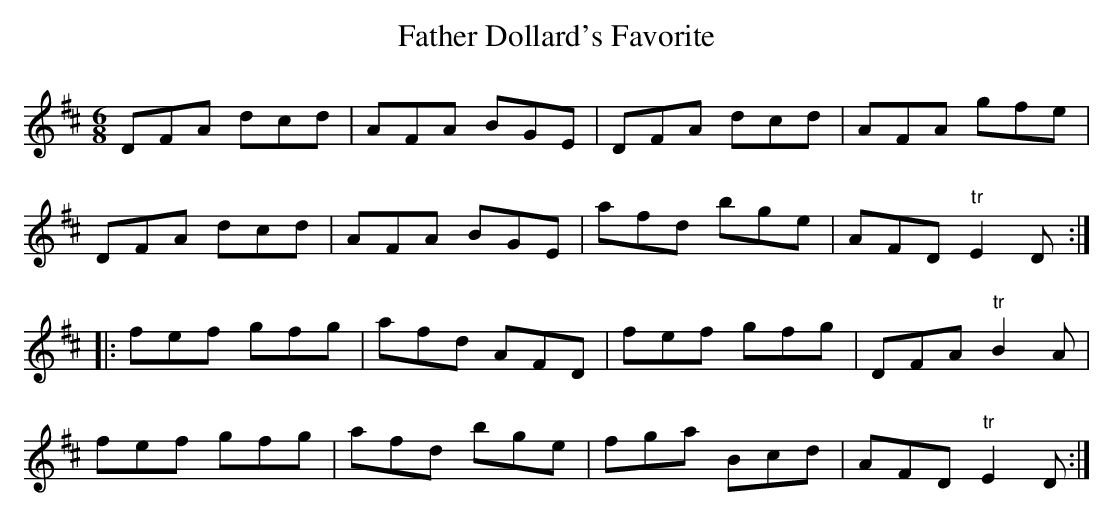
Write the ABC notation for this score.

X:1
T: Father Dollard's Favorite
M: 6/8
L: 1/8
K: D
DFA dcd | AFA BGE | DFA dcd | AFA gfe |
DFA dcd | AFA BGE | afd bge | AFD "tr"E2D :|
|: fef gfg | afd AFD | fef gfg | DFA "tr"B2A |
fef gfg | afd bge | fga Bcd | AFD "tr"E2D :|
